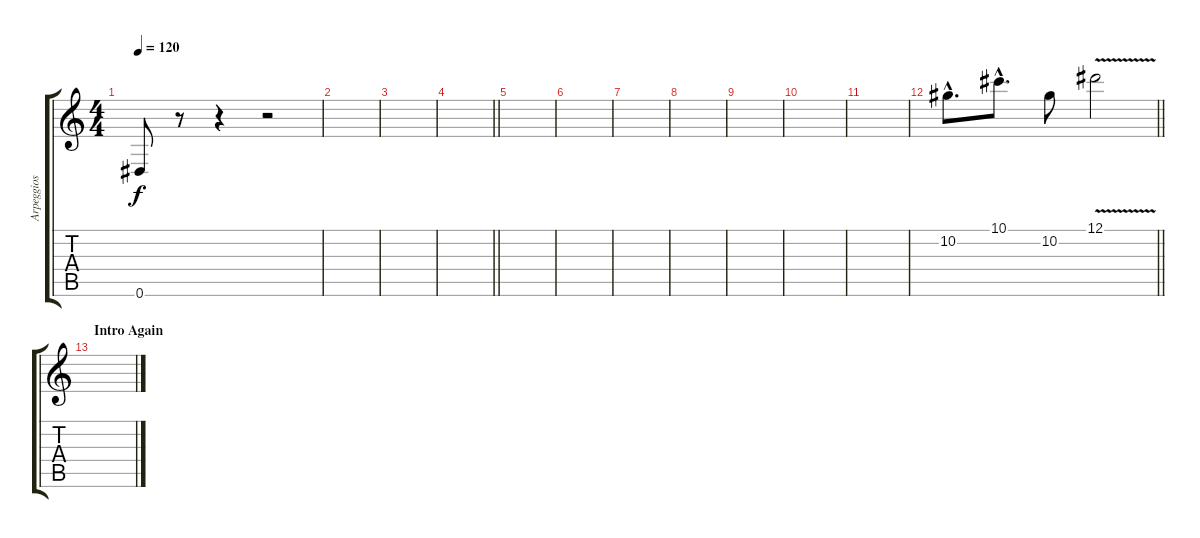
\track ("Arpeggios" "Arpeggios") {instrument overdrivenguitar}
\staff {score tabs}
\tuning (Eb4 Bb3 Gb3 Db3 Ab2 Eb2) {hide}
\ts (4 4)
\tempo 120
\clef g2
\ks c
0.6.8{dy f} r.8 r.4 r.2 |
|
|
\barLineRight lightlight
|
|
|
|
|
|
|
|
\barLineRight lightlight
10.2{hac}.8{d} 10.1{hac}.8{d} 10.2.8 12.1{v}.2 |
\section ("" "Intro Again")
